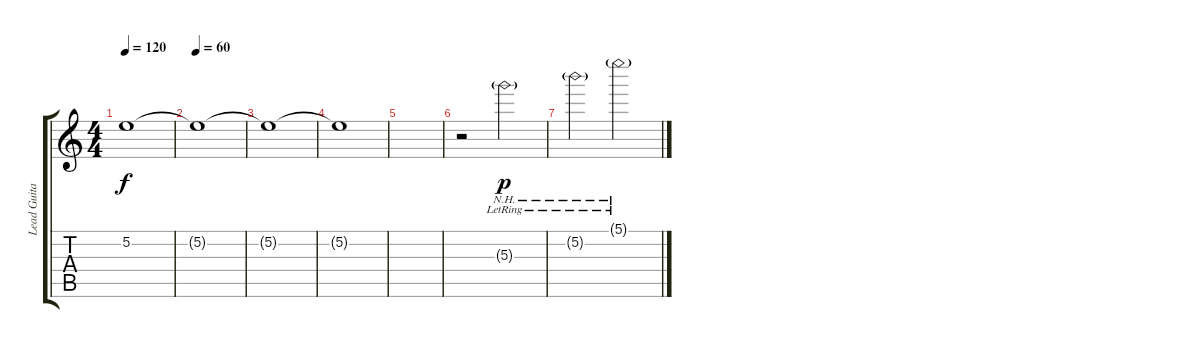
\track ("Lead Guitar 1" "Lead Guita") {instrument electricguitarjazz}
\staff {score tabs}
\tuning (E4 B3 G3 D3 A2 E2) {hide}
\ts (4 4)
\tempo 120
\clef g2
\ks c
5.2.1{dy f} |
\tempo 60
5.2{t}.1 |
5.2{t}.1 |
5.2{t}.1 |
|
r.2 5.3{nh g lr}.2{dy p} |
5.2{nh g lr}.2 5.1{nh g lr}.2
